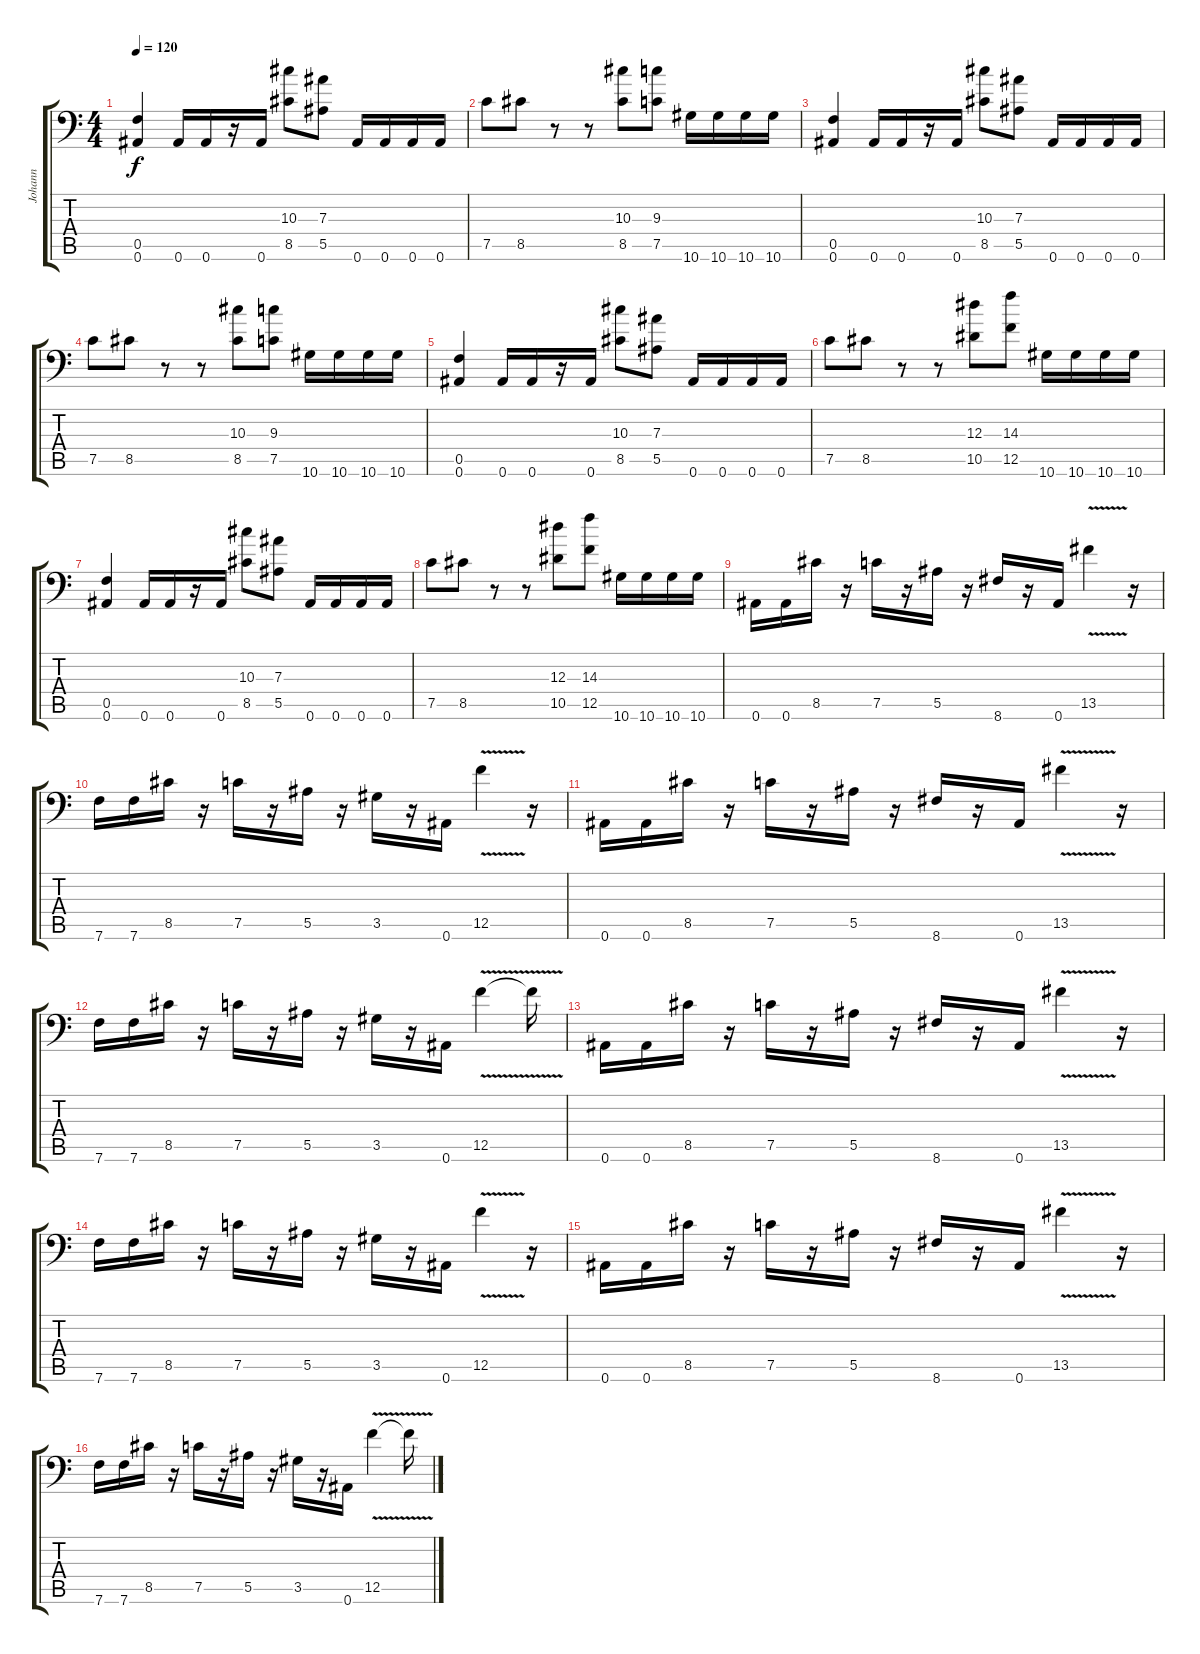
\track ("Johann" "Johann") {instrument distortionguitar}
\staff {score tabs}
\tuning (C4 G3 Eb3 Bb2 F2 Bb1) {hide}
\ts (4 4)
\tempo 120
\clef f4
\ks c
(0.5 0.6).4{dy f} 0.6.16 0.6.16 r.16 0.6.16 (10.3 8.5).8 (7.3 5.5).8 0.6.16 0.6.16 0.6.16 0.6.16 |
7.5.8 8.5.8 r.8 r.8 (10.3 8.5).8 (9.3 7.5).8 10.6.16 10.6.16 10.6.16 10.6.16 |
(0.5 0.6).4 0.6.16 0.6.16 r.16 0.6.16 (10.3 8.5).8 (7.3 5.5).8 0.6.16 0.6.16 0.6.16 0.6.16 |
7.5.8 8.5.8 r.8 r.8 (10.3 8.5).8 (9.3 7.5).8 10.6.16 10.6.16 10.6.16 10.6.16 |
(0.5 0.6).4 0.6.16 0.6.16 r.16 0.6.16 (10.3 8.5).8 (7.3 5.5).8 0.6.16 0.6.16 0.6.16 0.6.16 |
7.5.8 8.5.8 r.8 r.8 (12.3 10.5).8 (14.3 12.5).8 10.6.16 10.6.16 10.6.16 10.6.16 |
(0.5 0.6).4 0.6.16 0.6.16 r.16 0.6.16 (10.3 8.5).8 (7.3 5.5).8 0.6.16 0.6.16 0.6.16 0.6.16 |
7.5.8 8.5.8 r.8 r.8 (12.3 10.5).8 (14.3 12.5).8 10.6.16 10.6.16 10.6.16 10.6.16 |
0.6.16{instrument distortionguitar} 0.6.16 8.5.16 r.16 7.5.16 r.16 5.5.16 r.16 8.6.16 r.16 0.6.16 13.5{v}.4{instrument guitarharmonics} r.16 |
7.6.16{instrument distortionguitar} 7.6.16 8.5.16 r.16 7.5.16 r.16 5.5.16 r.16 3.5.16 r.16 0.6.16 12.5{v}.4{instrument guitarharmonics} r.16 |
0.6.16{instrument distortionguitar} 0.6.16 8.5.16 r.16 7.5.16 r.16 5.5.16 r.16 8.6.16 r.16 0.6.16 13.5{v}.4{instrument guitarharmonics} r.16 |
7.6.16{instrument distortionguitar} 7.6.16 8.5.16 r.16 7.5.16 r.16 5.5.16 r.16 3.5.16 r.16 0.6.16 12.5{v}.4{instrument guitarharmonics} 12.5{t}.16 |
0.6.16{instrument distortionguitar} 0.6.16 8.5.16 r.16 7.5.16 r.16 5.5.16 r.16 8.6.16 r.16 0.6.16 13.5{v}.4{instrument guitarharmonics} r.16 |
7.6.16{instrument distortionguitar} 7.6.16 8.5.16 r.16 7.5.16 r.16 5.5.16 r.16 3.5.16 r.16 0.6.16 12.5{v}.4{instrument guitarharmonics} r.16 |
0.6.16{instrument distortionguitar} 0.6.16 8.5.16 r.16 7.5.16 r.16 5.5.16 r.16 8.6.16 r.16 0.6.16 13.5{v}.4{instrument guitarharmonics} r.16 |
7.6.16{instrument distortionguitar} 7.6.16 8.5.16 r.16 7.5.16 r.16 5.5.16 r.16 3.5.16 r.16 0.6.16 12.5{v}.4{instrument guitarharmonics} 12.5{t}.16
